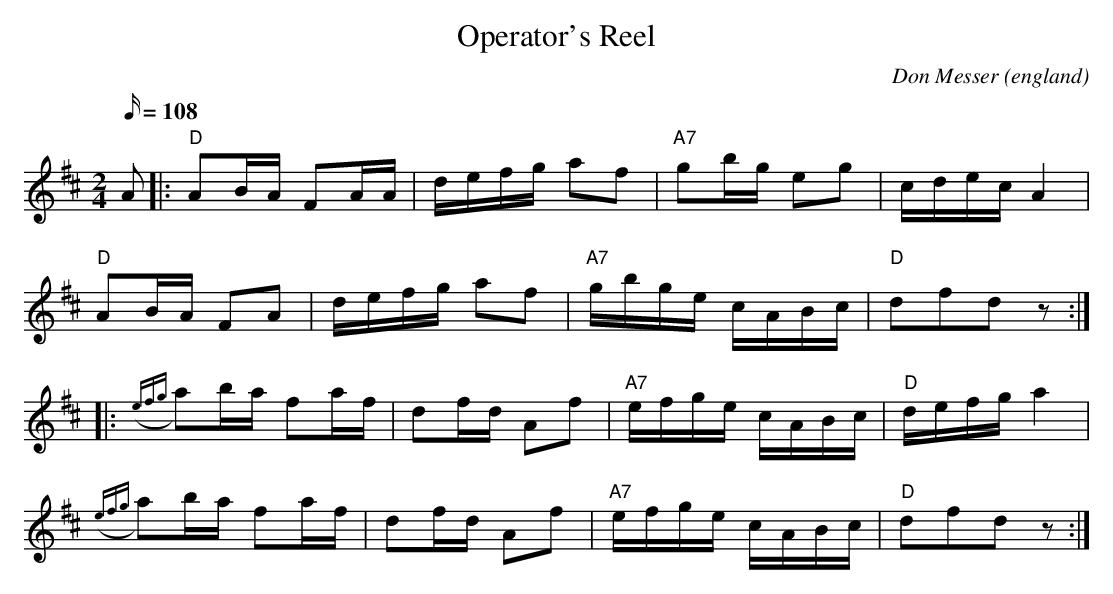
X:1
T:Operator's Reel
O:england
M:2/4
L:1/16
Q:108
C:Don Messer
K:D
A2|:"D"A2BA F2AA|defg a2f2|"A7"g2bg e2g2|cdec A4|
"D"A2BA F2A2|defg a2f2|"A7"gbge cABc|"D"d2f2d2 z2:|
|:({efg}a2)ba f2af|d2fd A2f2|"A7"efge cABc|"D"defg a4|
({efg}a2)ba f2af|d2fd A2f2|"A7"efge cABc|"D"d2f2d2 z2:|
